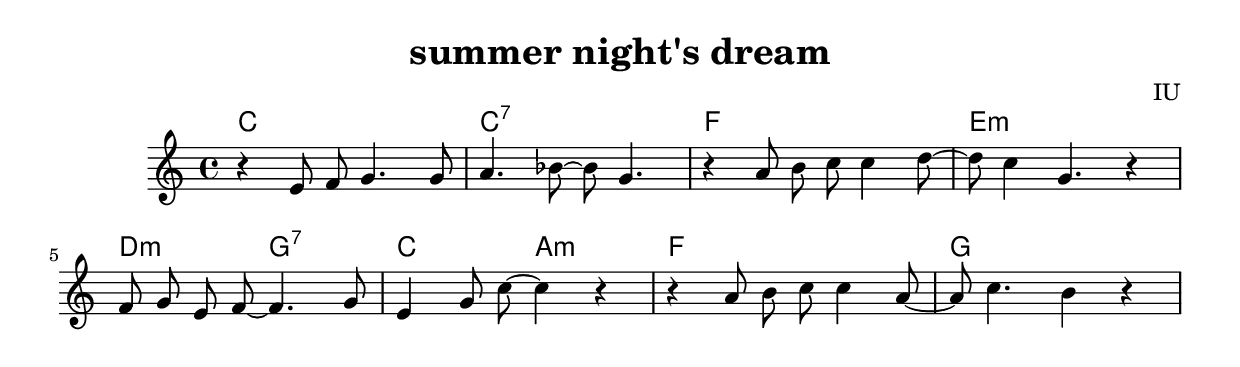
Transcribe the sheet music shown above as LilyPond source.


\version "2.18.2"

melody = \relative c' {
  \clef treble
  \key c \major
  \time 4/4

  r4 e8 f8 g4. g8 | a4. bes8~ bes8 g4. | r4 a8 b8 c8 c4 d8~ | d8 c4 g4. r4 |
  f8 g e f~ f4. g8 | e4 g8 c~ c4 r4 | r4 a8 b c c4 a8~ | a8 c4. b4 r4

}

harmonies = \chordmode {
  c1 | c1:7 | f1 | e1:m |
  d2:m g2:7 | c2 a2:m | f1 | g1
}


\header {
  title = "summer night's dream"
  composer = "IU"
}

\score {
  <<
    \new ChordNames {
      \set chordChanges = ##t
      \harmonies
    }
    \new Voice = "one" {
      \autoBeamOff \melody
    }
  >>
  \layout {}
  \midi {
    \tempo 4 = 120
  }
}
